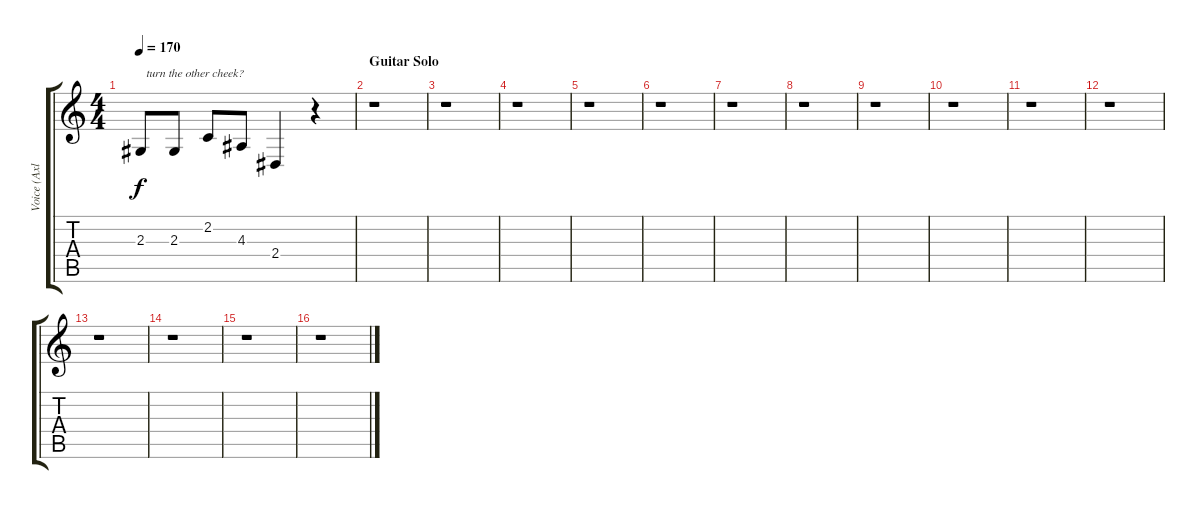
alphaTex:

\track ("Voice (Axl)" "Voice (Axl") {instrument lead2sawtooth}
\staff {score tabs}
\tuning (Eb4 Bb3 Gb3 Db3 Ab2 Eb2) {hide}
\ts (4 4)
\tempo 170
\clef g2
\ks c
2.3.8{txt "  turn the other cheek?" dy f} 2.3.8 2.2.8 4.3.8 2.4.4 r.4 |
\section ("" "Guitar Solo")
r.1 |
r.1 |
r.1 |
r.1 |
r.1 |
r.1 |
r.1 |
r.1 |
r.1 |
r.1 |
r.1 |
r.1 |
r.1 |
r.1 |
r.1
